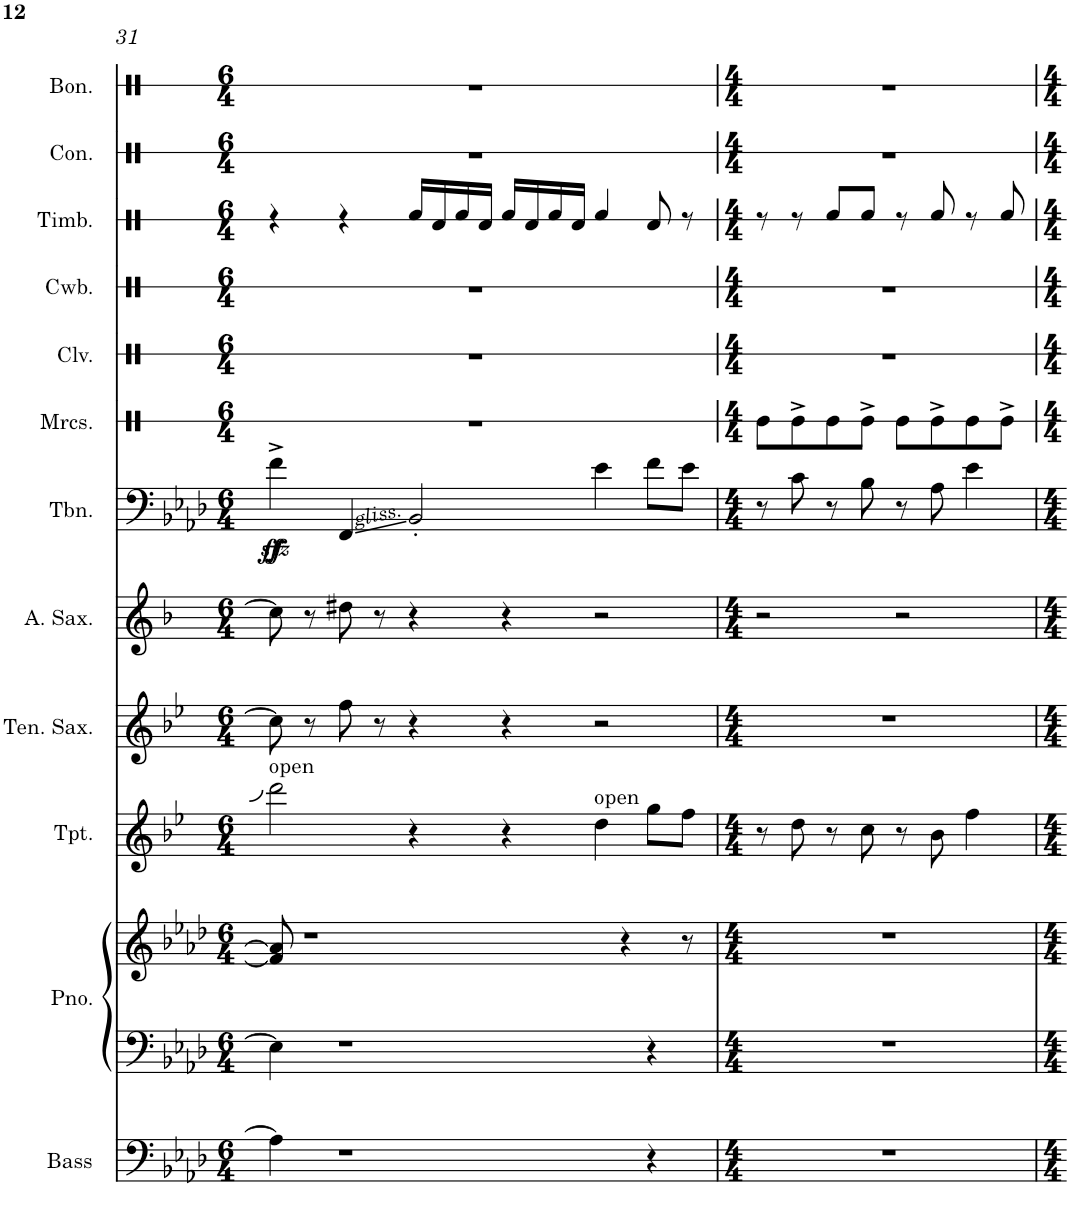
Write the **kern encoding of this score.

**kern	**kern	**kern	**kern	**kern	**kern	**kern	**dynam	**kern	**kern	**kern	**kern	**kern	**kern
*part12	*part11	*part11	*part10	*part9	*part8	*part7	*part7	*part6	*part5	*part4	*part3	*part2	*part1
*staff13	*staff12	*staff11	*staff10	*staff9	*staff8	*staff7	*staff7	*staff6	*staff5	*staff4	*staff3	*staff2	*staff1
*I"4-string Bass Guitar	*I"Piano	*	*I"Trumpet in Bb	*I"Tenor Saxophone	*I"Alto Saxophone	*I"Trombone	*	*I"Maracas	*I"Claves	*I"Cowbell	*I"Timbales	*I"Congas	*I"Bongos
*I'Bass	*I'Pno.	*	*I'Tpt.	*I'Ten. Sax.	*I'A. Sax.	*I'Tbn.	*	*I'Mrcs.	*I'Clv.	*I'Cwb.	*I'Timb.	*I'Con.	*I'Bon.
!!LO:PB:g=z
*clefF4	*clefF4	*clefG2	*clefG2	*clefG2	*clefG2	*clefF4	*	*clefX	*clefX	*clefX	*clefX	*clefX	*clefX
*Trd7c12	*	*	*Trd1c2	*Trd8c14	*Trd5c9	*	*	*	*	*	*	*	*
*k[b-e-a-d-]	*k[b-e-a-d-]	*k[b-e-a-d-]	*k[b-e-]	*k[b-e-]	*k[b-]	*k[b-e-a-d-]	*	*k[]	*k[]	*k[]	*k[]	*k[]	*k[]
*M6/4	*M6/4	*M6/4	*M6/4	*M6/4	*M6/4	*M6/4	*	*M6/4	*M6/4	*M6/4	*M6/4	*M6/4	*M6/4
=31	=31	=31	=31	=31	=31	=31	=31	=31	=31	=31	=31	=31	=31
!	!	!	!LO:TX:a:t=open	!	!	!	!	!	!	!	!	!	!
!	!	!	!	!	!	!	!LO:DY:b	!	!	!	!	!	!
4An\]	4E-\]	8f/] 8an/]	2ddd\	8cc\]	8cc\]	4fzz<^\	ff	1.r	1.r	1.r	4r	1.r	1.r
.	.	1r	.	8r	8r	.	.	.	.	.	.	.	.
1r	1r	.	.	8ff\	8dd#X\	4FF/	.	.	.	.	4r	.	.
.	.	.	.	8r	8r	.	.	.	.	.	.	.	.
.	.	.	4r	4r	4r	2BB-'/	.	.	.	.	16Rf/LL	.	.
.	.	.	.	.	.	.	.	.	.	.	16Rd/	.	.
.	.	.	.	.	.	.	.	.	.	.	16Rf/	.	.
.	.	.	.	.	.	.	.	.	.	.	16Rd/JJ	.	.
.	.	.	4r	4r	4r	.	.	.	.	.	16Rf/LL	.	.
.	.	.	.	.	.	.	.	.	.	.	16Rd/	.	.
.	.	.	.	.	.	.	.	.	.	.	16Rf/	.	.
.	.	.	.	.	.	.	.	.	.	.	16Rd/JJ	.	.
!	!	!	!LO:TX:a:t=open	!	!	!	!	!	!	!	!	!	!
.	.	.	4dd\	2r	2r	4e-\	.	.	.	.	4Rf/	.	.
.	.	4r	.	.	.	.	.	.	.	.	.	.	.
4r	4r	.	8gg\L	.	.	8f\L	.	.	.	.	8Rd/	.	.
.	.	8r	8ff\J	.	.	8e-\J	.	.	.	.	8r	.	.
=32	=32	=32	=32	=32	=32	=32	=32	=32	=32	=32	=32	=32	=32
*M4/4	*M4/4	*M4/4	*M4/4	*M4/4	*M4/4	*M4/4	*	*M4/4	*M4/4	*M4/4	*M4/4	*M4/4	*M4/4
1r	1r	1r	8r	1r	2r	8r	.	8Re\L	1r	1r	8r	1r	1r
.	.	.	8dd\	.	.	8c\	.	8Re^\	.	.	8r	.	.
.	.	.	8r	.	.	8r	.	8Re\	.	.	8Rf/L	.	.
.	.	.	8cc\	.	.	8B-\	.	8Re^\J	.	.	8Rf/J	.	.
.	.	.	8r	.	2r	8r	.	8Re\L	.	.	8r	.	.
.	.	.	8b-\	.	.	8A-\	.	8Re^\	.	.	8Rf/	.	.
.	.	.	4ff\	.	.	4e-\	.	8Re\	.	.	8r	.	.
.	.	.	.	.	.	.	.	8Re^\J	.	.	8Rf/	.	.
=	=	=	=	=	=	=	=	=	=	=	=	=	=
*-	*-	*-	*-	*-	*-	*-	*-	*-	*-	*-	*-	*-	*-
